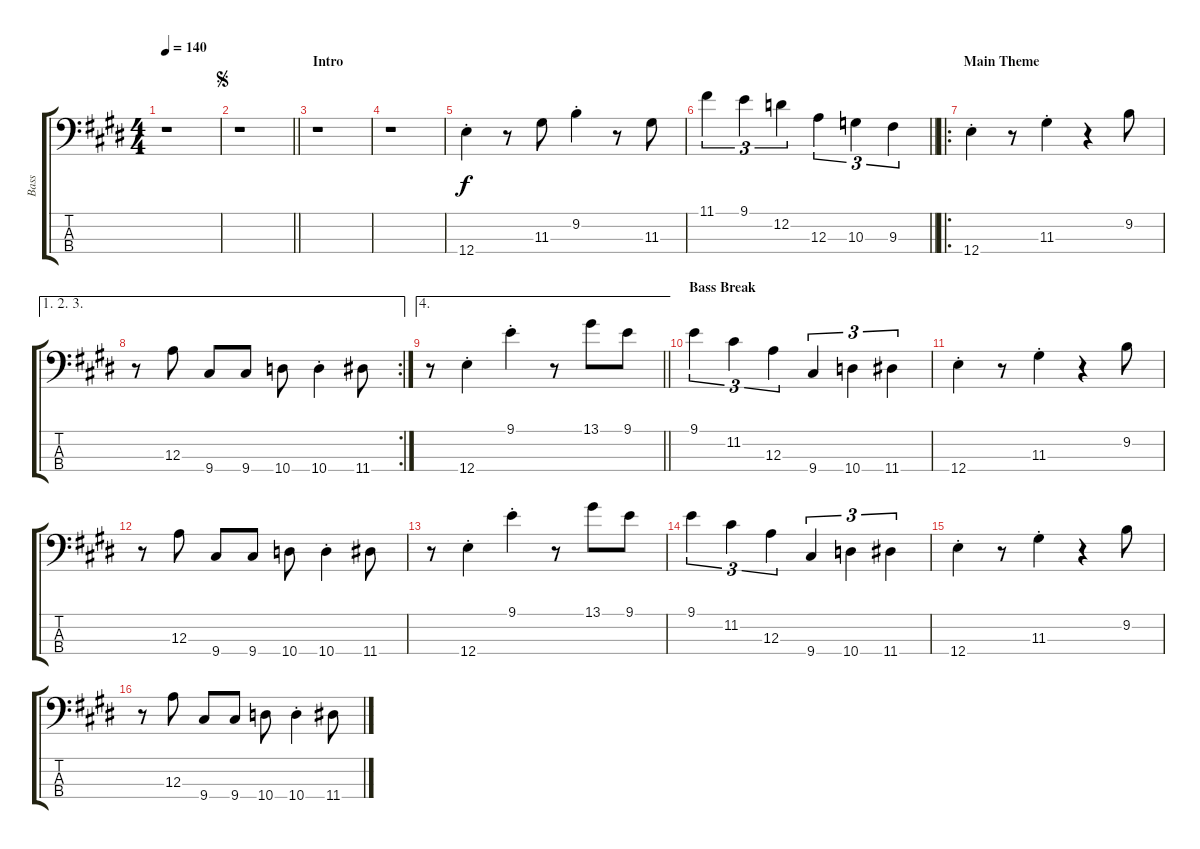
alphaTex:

\track ("Bass" "Bass") {instrument electricbassfinger}
\staff {score tabs}
\tuning (G2 D2 A1 E1) {hide}
\ts (4 4)
\tempo 140
\clef f4
\ks e
r.1{dy f instrument electricbassfinger} |
\jump segno
\barLineRight lightlight
\ks c#minor
r.1 |
\section ("" "Intro")
r.1 |
r.1 |
\ks e
12.4{st}.4 r.8 11.3.8 9.2{st}.4 r.8 11.3.8 |
\barLineRight lightlight
\ks c#minor
11.1.4{tu (3 2)} 9.1.4{tu (3 2)} 12.2.4{tu (3 2)} 12.3.4{tu (3 2)} 10.3.4{tu (3 2)} 9.3.4{tu (3 2)} |
\ro
\section ("" "Main Theme")
12.4{st}.4 r.8 11.3{st}.4 r.4 9.2.8 |
\ae (1 2 3)
\rc 2
r.8 12.3.8 9.4.8 9.4.8 10.4.8 10.4{st}.4 11.4.8 |
\ae 4
\barLineRight lightlight
\ks e
r.8 12.4{st}.4 9.1{st}.4 r.8 13.1.8 9.1.8 |
\section ("" "Bass Break")
\ks c#minor
9.1.4{tu (3 2)} 11.2.4{tu (3 2)} 12.3.4{tu (3 2)} 9.4.4{tu (3 2)} 10.4.4{tu (3 2)} 11.4.4{tu (3 2)} |
12.4{st}.4 r.8 11.3{st}.4 r.4 9.2.8 |
r.8 12.3.8 9.4.8 9.4.8 10.4.8 10.4{st}.4 11.4.8 |
r.8 12.4{st}.4 9.1{st}.4 r.8 13.1.8 9.1.8 |
9.1.4{tu (3 2)} 11.2.4{tu (3 2)} 12.3.4{tu (3 2)} 9.4.4{tu (3 2)} 10.4.4{tu (3 2)} 11.4.4{tu (3 2)} |
12.4{st}.4 r.8 11.3{st}.4 r.4 9.2.8 |
r.8 12.3.8 9.4.8 9.4.8 10.4.8 10.4{st}.4 11.4.8
